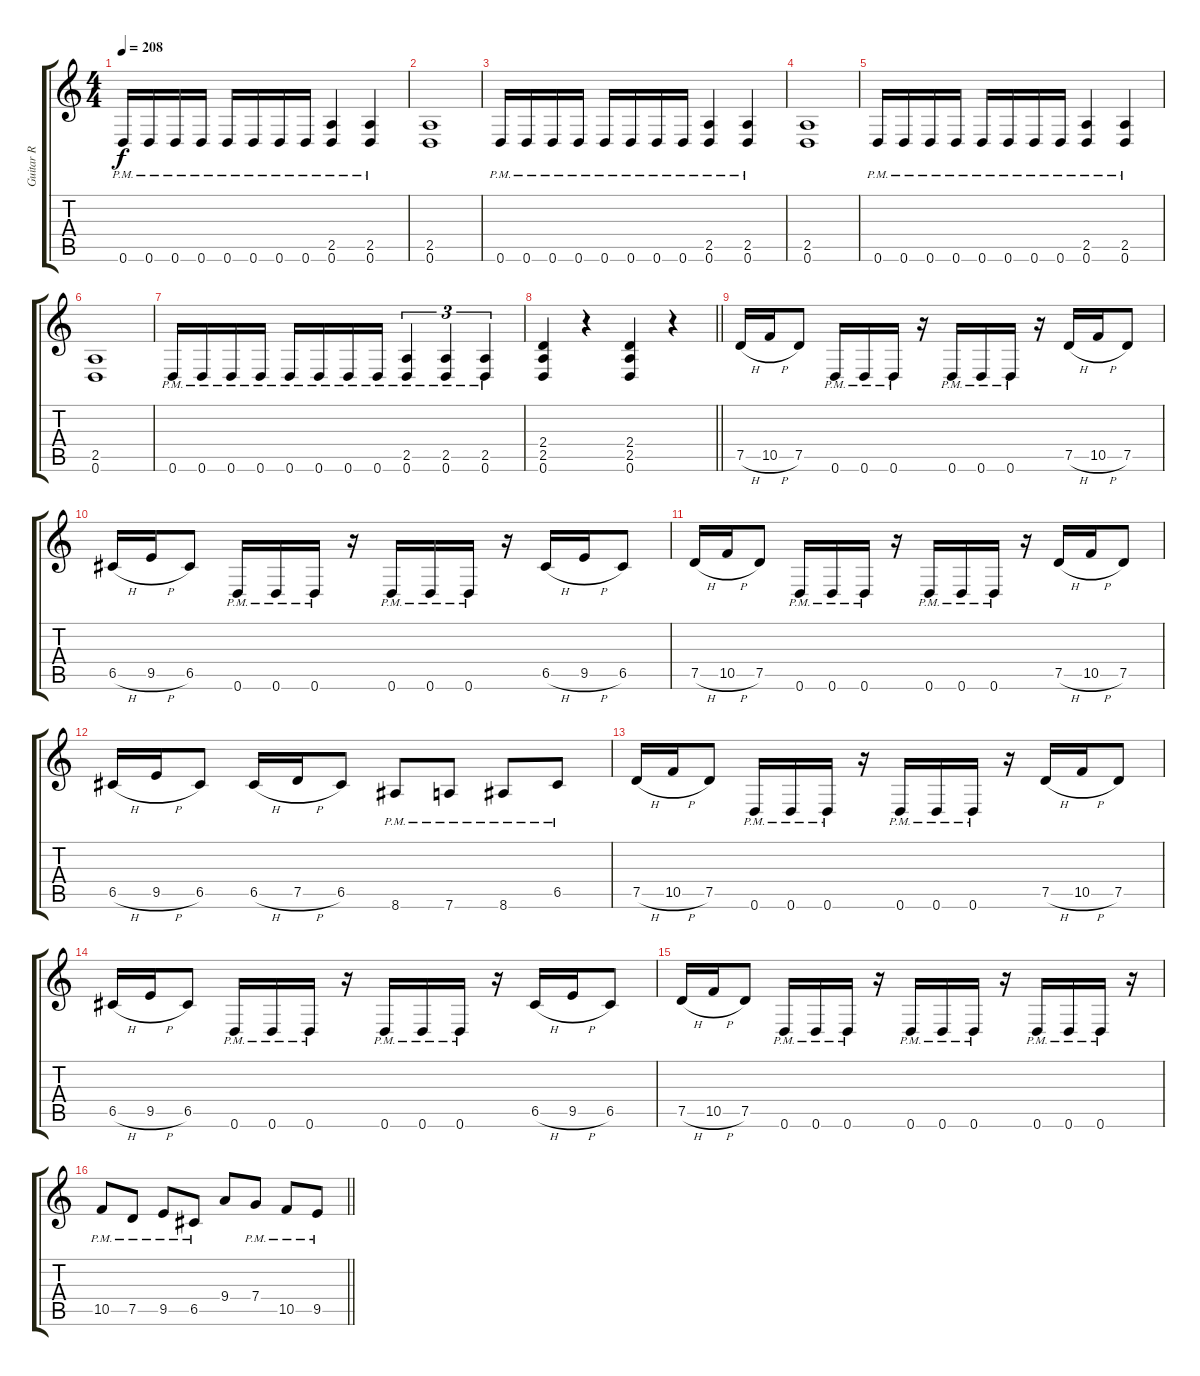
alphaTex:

\track ("Guitar R" "Guitar R") {instrument distortionguitar}
\staff {score tabs}
\tuning (D4 A3 F3 C3 G2 D2) {hide}
\ts (4 4)
\tempo 208
\clef g2
\ks c
0.6{pm}.16{dy f} 0.6{pm}.16 0.6{pm}.16 0.6{pm}.16 0.6{pm}.16 0.6{pm}.16 0.6{pm}.16 0.6{pm}.16 (2.5{pm} 0.6{pm}).4 (2.5{pm} 0.6{pm}).4 |
(2.5 0.6).1 |
0.6{pm}.16 0.6{pm}.16 0.6{pm}.16 0.6{pm}.16 0.6{pm}.16 0.6{pm}.16 0.6{pm}.16 0.6{pm}.16 (2.5{pm} 0.6{pm}).4 (2.5{pm} 0.6{pm}).4 |
(2.5 0.6).1 |
0.6{pm}.16 0.6{pm}.16 0.6{pm}.16 0.6{pm}.16 0.6{pm}.16 0.6{pm}.16 0.6{pm}.16 0.6{pm}.16 (2.5{pm} 0.6{pm}).4 (2.5{pm} 0.6{pm}).4 |
(2.5 0.6).1 |
0.6{pm}.16 0.6{pm}.16 0.6{pm}.16 0.6{pm}.16 0.6{pm}.16 0.6{pm}.16 0.6{pm}.16 0.6{pm}.16 (2.5{pm} 0.6{pm}).4{tu (3 2)} (2.5{pm} 0.6{pm}).4{tu (3 2)} (2.5{pm} 0.6{pm}).4{tu (3 2)} |
\barLineRight lightlight
(2.4 2.5 0.6).4 r.4 (2.4 2.5 0.6).4 r.4 |
7.5{h}.16 10.5{h}.16 7.5.8 0.6{pm}.16 0.6{pm}.16 0.6{pm}.16 r.16 0.6{pm}.16 0.6{pm}.16 0.6{pm}.16 r.16 7.5{h}.16 10.5{h}.16 7.5.8 |
6.5{h}.16 9.5{h}.16 6.5.8 0.6{pm}.16 0.6{pm}.16 0.6{pm}.16 r.16 0.6{pm}.16 0.6{pm}.16 0.6{pm}.16 r.16 6.5{h}.16 9.5{h}.16 6.5.8 |
7.5{h}.16 10.5{h}.16 7.5.8 0.6{pm}.16 0.6{pm}.16 0.6{pm}.16 r.16 0.6{pm}.16 0.6{pm}.16 0.6{pm}.16 r.16 7.5{h}.16 10.5{h}.16 7.5.8 |
6.5{h}.16 9.5{h}.16 6.5.8 6.5{h}.16 7.5{h}.16 6.5.8 8.6{pm}.8 7.6{pm}.8 8.6{pm}.8 6.5{pm}.8 |
7.5{h}.16 10.5{h}.16 7.5.8 0.6{pm}.16 0.6{pm}.16 0.6{pm}.16 r.16 0.6{pm}.16 0.6{pm}.16 0.6{pm}.16 r.16 7.5{h}.16 10.5{h}.16 7.5.8 |
6.5{h}.16 9.5{h}.16 6.5.8 0.6{pm}.16 0.6{pm}.16 0.6{pm}.16 r.16 0.6{pm}.16 0.6{pm}.16 0.6{pm}.16 r.16 6.5{h}.16 9.5{h}.16 6.5.8 |
7.5{h}.16 10.5{h}.16 7.5.8 0.6{pm}.16 0.6{pm}.16 0.6{pm}.16 r.16 0.6{pm}.16 0.6{pm}.16 0.6{pm}.16 r.16 0.6{pm}.16 0.6{pm}.16 0.6{pm}.16 r.16 |
\barLineRight lightlight
10.5{pm}.8 7.5{pm}.8 9.5{pm}.8 6.5{pm}.8 9.4.8 7.4{pm}.8 10.5{pm}.8 9.5{pm}.8
